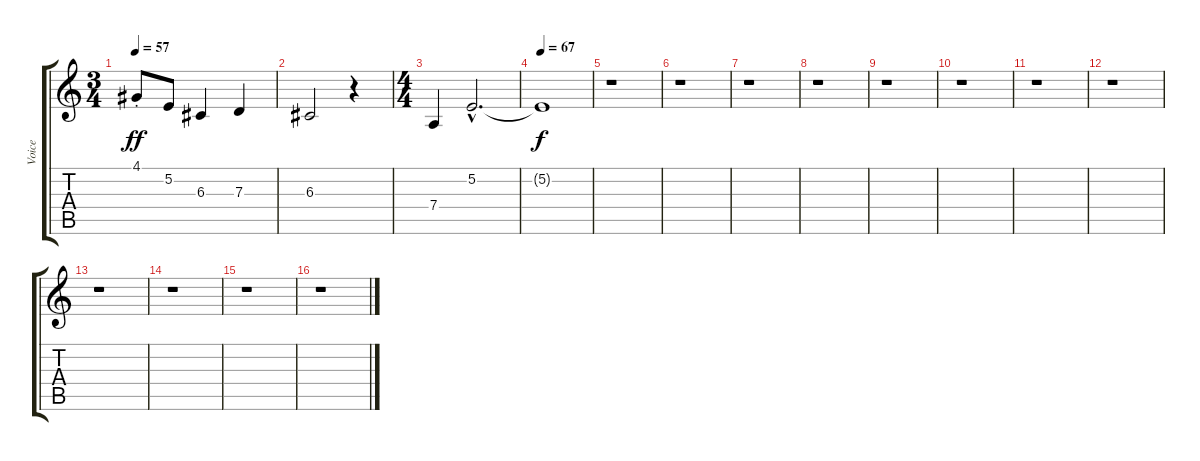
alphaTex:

\track ("Voice" "Voice") {instrument lead3calliope}
\staff {score tabs}
\tuning (E4 B3 G3 D3 A2 E2) {hide}
\ts (3 4)
\tempo 57
\clef g2
\ks c
4.1{st}.8{dy ff} 5.2.8 6.3.4 7.3.4 |
6.3.2 r.4 |
\ts (4 4)
7.4.4 5.2{hac}.2{d} |
\tempo 67
5.2{t}.1{dy f} |
r.1 |
r.1 |
r.1 |
r.1 |
r.1 |
r.1 |
r.1 |
r.1 |
r.1 |
r.1 |
r.1 |
r.1
